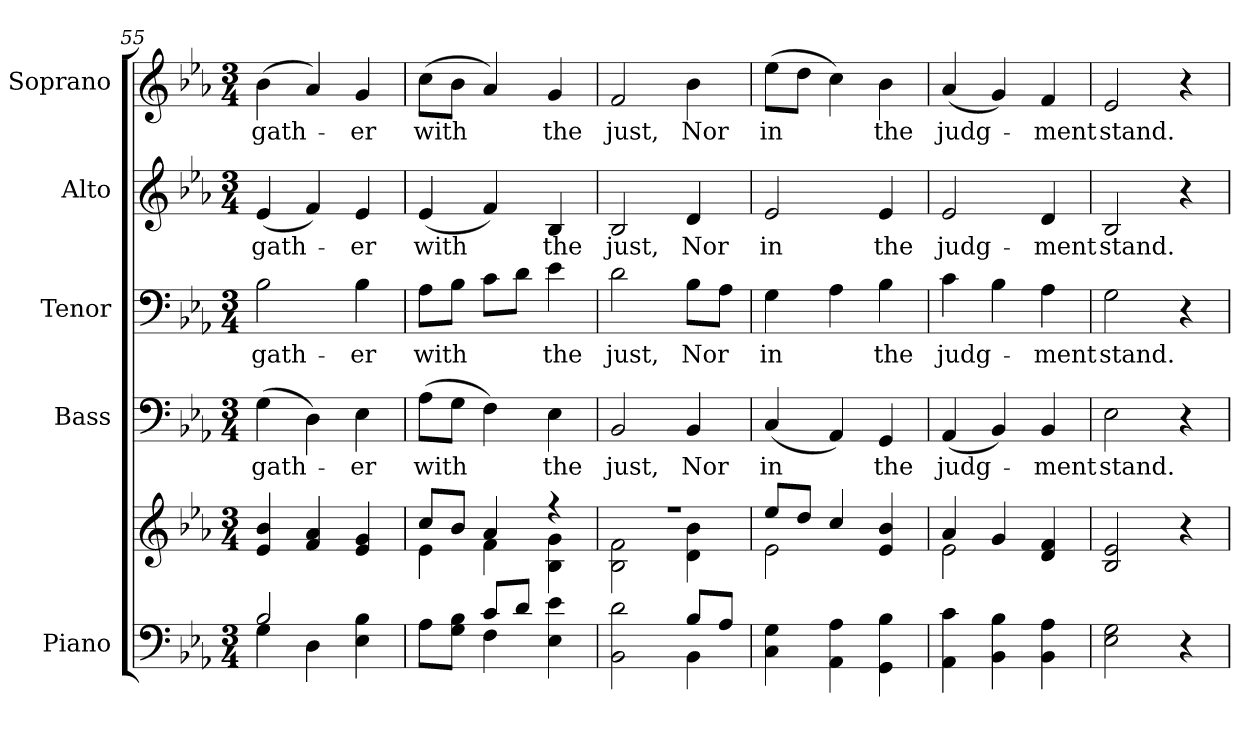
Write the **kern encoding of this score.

**kern	**kern	**kern	**text	**kern	**text	**kern	**text	**kern	**text
*part5	*part5	*part4	*part4	*part3	*part3	*part2	*part2	*part1	*part1
*staff6	*staff5	*staff4	*staff4	*staff3	*staff3	*staff2	*staff2	*staff1	*staff1
*I"Piano	*	*I"Bass	*	*I"Tenor	*	*I"Alto	*	*I"Soprano	*
*I'Pno	*	*I'B.	*	*	*	*I'A.	*	*I'S.	*
!!LO:PB:g=z
*clefF4	*clefG2	*clefF4	*	*clefF4	*	*clefG2	*	*clefG2	*
*k[b-e-a-]	*k[b-e-a-]	*k[b-e-a-]	*	*k[b-e-a-]	*	*k[b-e-a-]	*	*k[b-e-a-]	*
*E-:	*E-:	*E-:	*	*E-:	*	*E-:	*	*E-:	*
*M3/4	*M3/4	*M3/4	*	*M3/4	*	*M3/4	*	*M3/4	*
=55	=55	=55	=55	=55	=55	=55	=55	=55	=55
*^	*	*	*	*	*	*	*	*	*
!	!	!	!	!LO:LY:b:color=#000000	!	!	!	!	!	!
!	!	!	!	!	!	!LO:LY:b:color=#000000	!	!	!	!
!	!	!	!	!	!	!	!	!LO:LY:b:color=#000000	!	!
!	!	!	!	!	!	!	!	!	!	!LO:LY:b:color=#000000
2B-i/	4Gi\	4e-i/ 4b-i	(4Gi\	gath-	2B-i\	gath-	(4e-i/	gath-	(4b-i\	gath-
.	4Di\	4fi/ 4a-i	4Di\)	.	.	.	4fi/)	.	4a-i/)	.
!	!	!	!	!LO:LY:b:color=#000000	!	!	!	!	!	!
!	!	!	!	!	!	!LO:LY:b:color=#000000	!	!	!	!
!	!	!	!	!	!	!	!	!LO:LY:b:color=#000000	!	!
!	!	!	!	!	!	!	!	!	!	!LO:LY:b:color=#000000
4ryy	4E-i\ 4B-i	4e-i/ 4gi	4E-i\	-er	4B-i\	-er	4e-i/	-er	4gi/	-er
=56	=56	=56	=56	=56	=56	=56	=56	=56	=56	=56
*	*	*^	*	*	*	*	*	*	*	*
!	!	!	!	!	!LO:LY:b:color=#000000	!	!	!	!	!	!
!	!	!	!	!	!	!	!LO:LY:b:color=#000000	!	!	!	!
!	!	!	!	!	!	!	!	!	!LO:LY:b:color=#000000	!	!
!	!	!	!	!	!	!	!	!	!	!	!LO:LY:b:color=#000000
4ryy	8A-i\L	8cci/L	4e-i\	(8A-i\L	with	8A-i\L	with	(4e-i/	with	(8cci\L	with
.	8Gi\ 8B-iJ	8b-i/J	.	8Gi\J	.	8B-i\J	.	.	.	8b-i\J	.
8ci/L	4Fi\	4a-i/	4fi\	4Fi\)	.	8ci\L	.	4fi/)	.	4a-i/)	.
8di/J	.	.	.	.	.	8di\J	.	.	.	.	.
!	!	!	!	!	!LO:LY:b:color=#000000	!	!	!	!	!	!
!	!	!	!	!	!	!	!LO:LY:b:color=#000000	!	!	!	!
!	!	!	!	!	!	!	!	!	!LO:LY:b:color=#000000	!	!
!	!	!	!	!	!	!	!	!	!	!	!LO:LY:b:color=#000000
4ryy	4E-i\ 4e-i	4r	4B-i\ 4gi	4E-i\	the	4e-i\	the	4B-i/	the	4gi/	the
=57	=57	=57	=57	=57	=57	=57	=57	=57	=57	=57	=57
!	!	!LO:N:vis=1	!	!	!	!	!	!	!	!	!
!	!	!	!	!	!LO:LY:b:color=#000000	!	!	!	!	!	!
!	!	!	!	!	!	!	!LO:LY:b:color=#000000	!	!	!	!
!	!	!	!	!	!	!	!	!	!LO:LY:b:color=#000000	!	!
!	!	!	!	!	!	!	!	!	!	!	!LO:LY:b:color=#000000
2ryy	2BB-i\ 2di	2.r	2B-i\ 2fi	2BB-i/	just,	2di\	just,	2B-i/	just,	2fi/	just,
!	!	!	!	!	!LO:LY:b:color=#000000	!	!	!	!	!	!
!	!	!	!	!	!	!	!LO:LY:b:color=#000000	!	!	!	!
!	!	!	!	!	!	!	!	!	!LO:LY:b:color=#000000	!	!
!	!	!	!	!	!	!	!	!	!	!	!LO:LY:b:color=#000000
8B-i/L	4BB-i\	.	4di\ 4b-i	4BB-i/	Nor	8B-i\L	Nor	4di/	Nor	4b-i\	Nor
8A-i/J	.	.	.	.	.	8A-i\J	.	.	.	.	.
*v	*v	*	*	*	*	*	*	*	*	*	*
=58	=58	=58	=58	=58	=58	=58	=58	=58	=58	=58
!	!	!	!	!LO:LY:b:color=#000000	!	!	!	!	!	!
!	!	!	!	!	!	!LO:LY:b:color=#000000	!	!	!	!
!	!	!	!	!	!	!	!	!LO:LY:b:color=#000000	!	!
!	!	!	!	!	!	!	!	!	!	!LO:LY:b:color=#000000
4Ci\ 4Gi	8ee-i/L	2e-i\	(4Ci/	in	4Gi\	in	2e-i/	in	(8ee-i\L	in
.	8ddi/J	.	.	.	.	.	.	.	8ddi\J	.
4AA-i\ 4A-i	4cci/	.	4AA-i/)	.	4A-i\	.	.	.	4cci\)	.
!	!	!	!	!LO:LY:b:color=#000000	!	!	!	!	!	!
!	!	!	!	!	!	!LO:LY:b:color=#000000	!	!	!	!
!	!	!	!	!	!	!	!	!LO:LY:b:color=#000000	!	!
!	!	!	!	!	!	!	!	!	!	!LO:LY:b:color=#000000
4GGi\ 4B-i	4ryy	4e-i/ 4b-i	4GGi/	the	4B-i\	the	4e-i/	the	4b-i\	the
=59	=59	=59	=59	=59	=59	=59	=59	=59	=59	=59
!	!	!	!	!LO:LY:b:color=#000000	!	!	!	!	!	!
!	!	!	!	!	!	!LO:LY:b:color=#000000	!	!	!	!
!	!	!	!	!	!	!	!	!LO:LY:b:color=#000000	!	!
!	!	!	!	!	!	!	!	!	!	!LO:LY:b:color=#000000
4AA-i\ 4ci	4a-i/	(2e-i\	(4AA-i/	judg-	4ci\	judg-	2e-i/	judg-	(4a-i/	judg-
4BB-i\ 4B-i	4gi/	.	4BB-i/)	.	4B-i\	.	.	.	4gi/)	.
!	!	!	!	!LO:LY:b:color=#000000	!	!	!	!	!	!
!	!	!	!	!	!	!LO:LY:b:color=#000000	!	!	!	!
!	!	!	!	!	!	!	!	!LO:LY:b:color=#000000	!	!
!	!	!	!	!	!	!	!	!	!	!LO:LY:b:color=#000000
4BB-i\ 4A-i	4ryy	4di/ 4fi	4BB-i/	-ment	4A-i\	-ment	4di/	-ment	4fi/	-ment
*	*v	*v	*	*	*	*	*	*	*	*
=60	=60	=60	=60	=60	=60	=60	=60	=60	=60
*	*^	*	*	*	*	*	*	*	*
!	!	!	!	!LO:LY:b:color=#000000	!	!	!	!	!	!
*	*v	*v	*	*	*	*	*	*	*	*
*	*^	*	*	*	*	*	*	*	*
!	!	!	!	!	!	!LO:LY:b:color=#000000	!	!	!	!
*	*v	*v	*	*	*	*	*	*	*	*
*	*^	*	*	*	*	*	*	*	*
!	!	!	!	!	!	!	!	!LO:LY:b:color=#000000	!	!
*	*v	*v	*	*	*	*	*	*	*	*
*	*^	*	*	*	*	*	*	*	*
!	!	!	!	!	!	!	!	!	!	!LO:LY:b:color=#000000
*	*v	*v	*	*	*	*	*	*	*	*
2E-i\ 2Gi	2B-i/ 2e-i	2E-i\	stand.	2Gi\	stand.	2B-i/	stand.	2e-i/	stand.
4r	4r	4r	.	4r	.	4r	.	4r	.
=	=	=	=	=	=	=	=	=	=
*-	*-	*-	*-	*-	*-	*-	*-	*-	*-
